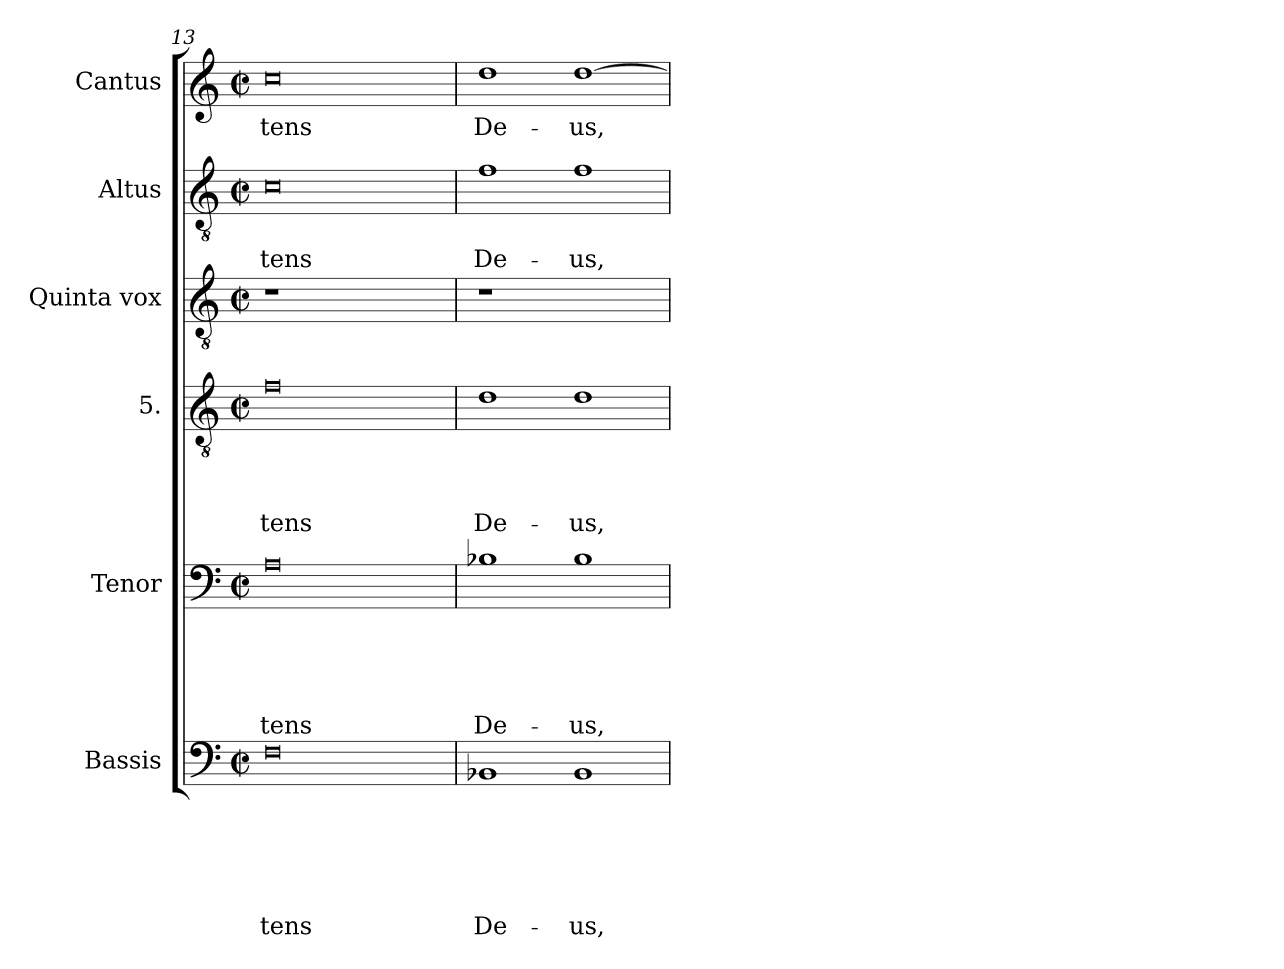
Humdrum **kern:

**kern	**text	**text	**text	**text	**text	**text	**kern	**text	**text	**text	**text	**text	**kern	**text	**text	**text	**text	**kern	**kern	**text	**text	**kern	**text
*part6	*part6	*part6	*part6	*part6	*part6	*part6	*part5	*part5	*part5	*part5	*part5	*part5	*part4	*part4	*part4	*part4	*part4	*part3	*part2	*part2	*part2	*part1	*part1
*staff6	*staff6	*staff6	*staff6	*staff6	*staff6	*staff6	*staff5	*staff5	*staff5	*staff5	*staff5	*staff5	*staff4	*staff4	*staff4	*staff4	*staff4	*staff3	*staff2	*staff2	*staff2	*staff1	*staff1
*I"Bassis	*	*	*	*	*	*	*I"Tenor	*	*	*	*	*	*I"5.	*	*	*	*	*I"Quinta vox	*I"Altus	*	*	*I"Cantus	*
*I'B.	*	*	*	*	*	*	*I'T.	*	*	*	*	*	*	*	*	*	*	*	*I'A.	*	*	*I'C.	*
*clefF4	*	*	*	*	*	*	*clefF4	*	*	*	*	*	*clefGv2	*	*	*	*	*clefGv2	*clefGv2	*	*	*clefG2	*
*k[]	*	*	*	*	*	*	*k[]	*	*	*	*	*	*k[]	*	*	*	*	*k[]	*k[]	*	*	*k[]	*
*C:	*	*	*	*	*	*	*C:	*	*	*	*	*	*C:	*	*	*	*	*C:	*C:	*	*	*C:	*
*M2/2	*	*	*	*	*	*	*M2/2	*	*	*	*	*	*M2/2	*	*	*	*	*M2/2	*M2/2	*	*	*M2/2	*
*met(c|)	*	*	*	*	*	*	*met(c|)	*	*	*	*	*	*met(c|)	*	*	*	*	*met(c|)	*met(c|)	*	*	*met(c|)	*
=13	=13	=13	=13	=13	=13	=13	=13	=13	=13	=13	=13	=13	=13	=13	=13	=13	=13	=13	=13	=13	=13	=13	=13
!	!	!	!	!	!	!LO:LY:b	!	!	!	!	!	!LO:LY:b	!	!	!	!	!LO:LY:b	!	!	!	!LO:LY:b	!	!LO:LY:b
0F	.	.	.	.	.	-tens	0A	.	.	.	.	-tens	0f	.	.	.	-tens	1r	0c	.	-tens	0cc	-tens
.	.	.	.	.	.	.	.	.	.	.	.	.	.	.	.	.	.	1ryy	.	.	.	.	.
=14	=14	=14	=14	=14	=14	=14	=14	=14	=14	=14	=14	=14	=14	=14	=14	=14	=14	=14	=14	=14	=14	=14	=14
!	!	!	!	!	!	!LO:LY:b	!	!	!	!	!	!LO:LY:b	!	!	!	!	!LO:LY:b	!	!	!	!LO:LY:b	!	!LO:LY:b
1BB-X	.	.	.	.	.	De-	1B-X	.	.	.	.	De-	1d	.	.	.	De-	1r	1f	.	De-	1dd	De-
!	!	!	!	!	!	!LO:LY:b	!	!	!	!	!	!LO:LY:b	!	!	!	!	!LO:LY:b	!	!	!	!LO:LY:b	!	!LO:LY:b
1BB-	.	.	.	.	.	-us,	1B-	.	.	.	.	-us,	1d	.	.	.	-us,	1ryy	1f	.	-us,	[>1dd	-us,
=	=	=	=	=	=	=	=	=	=	=	=	=	=	=	=	=	=	=	=	=	=	=	=
*-	*-	*-	*-	*-	*-	*-	*-	*-	*-	*-	*-	*-	*-	*-	*-	*-	*-	*-	*-	*-	*-	*-	*-
